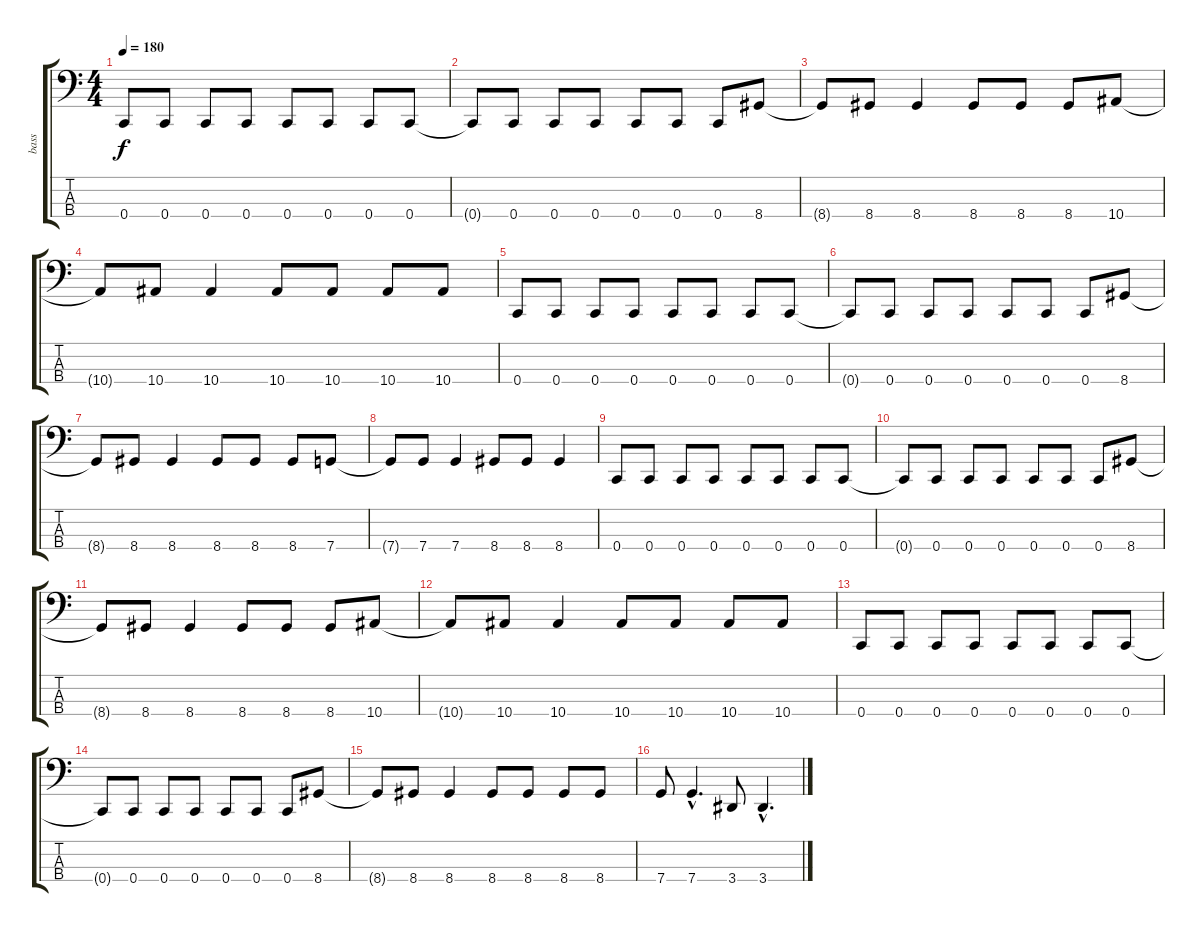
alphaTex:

\track ("bass" "bass") {instrument electricbasspick}
\staff {score tabs}
\tuning (F2 C2 G1 C1) {hide}
\ts (4 4)
\tempo 180
\clef f4
\ks c
0.4.8{dy f instrument electricbasspick} 0.4.8 0.4.8 0.4.8 0.4.8 0.4.8 0.4.8 0.4.8 |
0.4{t}.8 0.4.8 0.4.8 0.4.8 0.4.8 0.4.8 0.4.8 8.4.8 |
8.4{t}.8 8.4.8 8.4.4 8.4.8 8.4.8 8.4.8 10.4.8 |
10.4{t}.8 10.4.8 10.4.4 10.4.8 10.4.8 10.4.8 10.4.8 |
0.4.8 0.4.8 0.4.8 0.4.8 0.4.8 0.4.8 0.4.8 0.4.8 |
0.4{t}.8 0.4.8 0.4.8 0.4.8 0.4.8 0.4.8 0.4.8 8.4.8 |
8.4{t}.8 8.4.8 8.4.4 8.4.8 8.4.8 8.4.8 7.4.8 |
7.4{t}.8 7.4.8 7.4.4 8.4.8 8.4.8 8.4.4 |
0.4.8 0.4.8 0.4.8 0.4.8 0.4.8 0.4.8 0.4.8 0.4.8 |
0.4{t}.8 0.4.8 0.4.8 0.4.8 0.4.8 0.4.8 0.4.8 8.4.8 |
8.4{t}.8 8.4.8 8.4.4 8.4.8 8.4.8 8.4.8 10.4.8 |
10.4{t}.8 10.4.8 10.4.4 10.4.8 10.4.8 10.4.8 10.4.8 |
0.4.8 0.4.8 0.4.8 0.4.8 0.4.8 0.4.8 0.4.8 0.4.8 |
0.4{t}.8 0.4.8 0.4.8 0.4.8 0.4.8 0.4.8 0.4.8 8.4.8 |
8.4{t}.8 8.4.8 8.4.4 8.4.8 8.4.8 8.4.8 8.4.8 |
7.4.8 7.4{hac}.4{d} 3.4.8 3.4{hac}.4{d}
